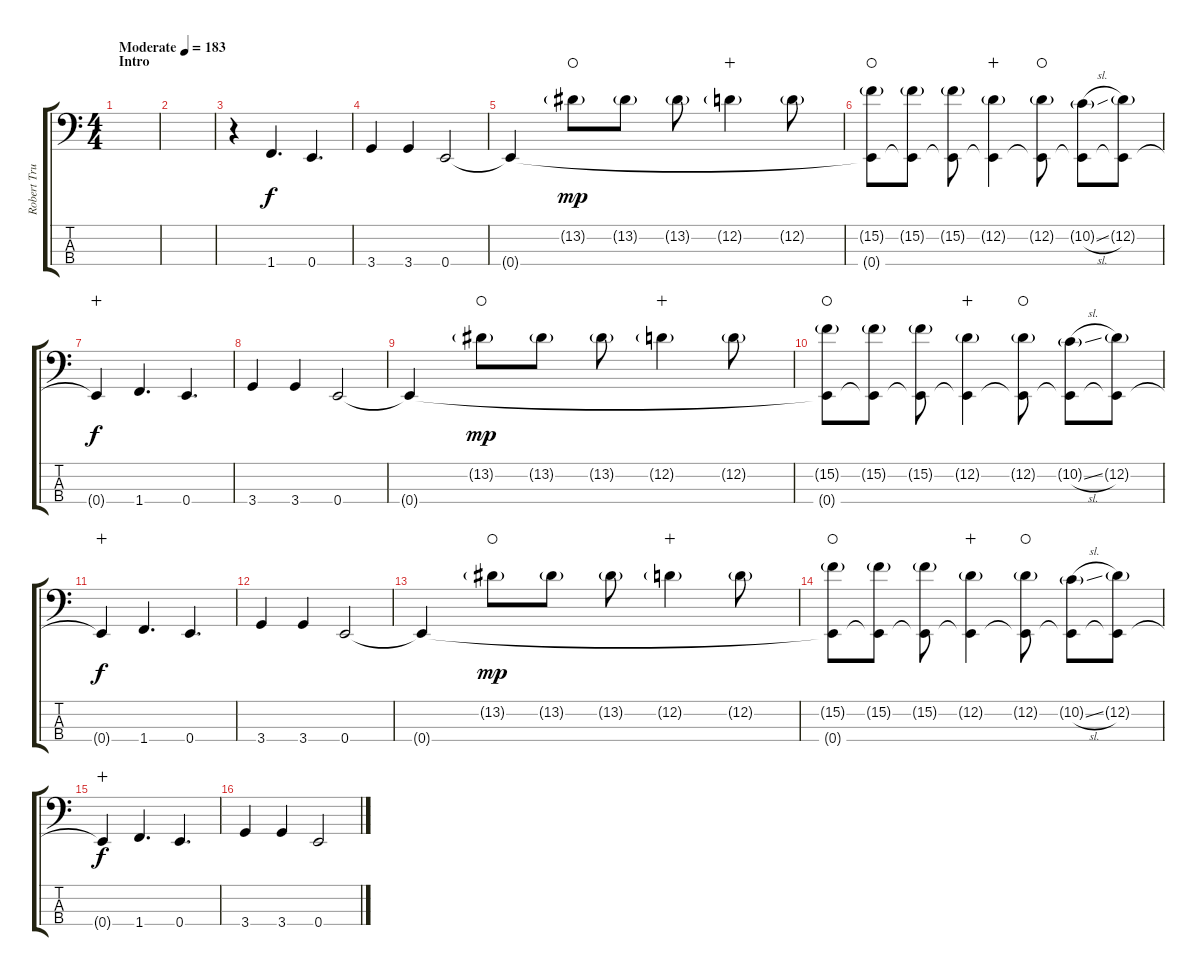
\track ("Robert Trujilo" "Robert Tru") {instrument electricbassfinger}
\staff {score tabs}
\tuning (G2 D2 A1 E1) {hide}
\ts (4 4)
\section ("" "Intro")
\tempo (183 "Moderate")
\clef f4
\ks c
|
|
r.4 1.4.4{d} 0.4.4{d} |
3.4.4 3.4.4 0.4.2 |
0.4{t}.4 13.2{g}.8{dy mp instrument distortionguitar waho} 13.2{g}.8 13.2{g}.8 12.2{g}.4{wahc} 12.2{g}.8 |
(15.2{g} 0.4{t}).8{waho} (15.2{g} 0.4{t}).8 (15.2{g} 0.4{t}).8 (12.2{g} 0.4{t}).4{wahc} (12.2{g} 0.4{t}).8{waho} (10.2{sl g} 0.4{t}).8 (12.2{g} 0.4{t}).8 |
0.4{t}.4{dy f wahc} 1.4.4{d instrument electricbassfinger} 0.4.4{d} |
3.4.4 3.4.4 0.4.2 |
0.4{t}.4 13.2{g}.8{dy mp instrument distortionguitar waho} 13.2{g}.8 13.2{g}.8 12.2{g}.4{wahc} 12.2{g}.8 |
(15.2{g} 0.4{t}).8{waho} (15.2{g} 0.4{t}).8 (15.2{g} 0.4{t}).8 (12.2{g} 0.4{t}).4{wahc} (12.2{g} 0.4{t}).8{waho} (10.2{sl g} 0.4{t}).8 (12.2{g} 0.4{t}).8 |
0.4{t}.4{dy f wahc} 1.4.4{d instrument electricbassfinger} 0.4.4{d} |
3.4.4 3.4.4 0.4.2 |
0.4{t}.4 13.2{g}.8{dy mp instrument distortionguitar waho} 13.2{g}.8 13.2{g}.8 12.2{g}.4{wahc} 12.2{g}.8 |
(15.2{g} 0.4{t}).8{waho} (15.2{g} 0.4{t}).8 (15.2{g} 0.4{t}).8 (12.2{g} 0.4{t}).4{wahc} (12.2{g} 0.4{t}).8{waho} (10.2{sl g} 0.4{t}).8 (12.2{g} 0.4{t}).8 |
0.4{t}.4{dy f wahc} 1.4.4{d instrument electricbassfinger} 0.4.4{d} |
3.4.4 3.4.4 0.4.2
